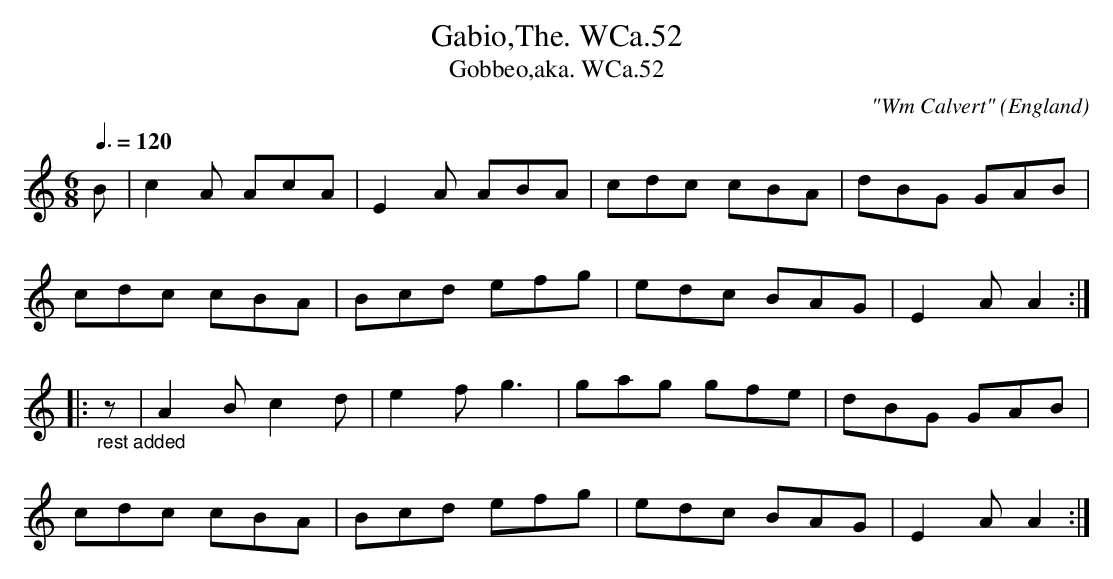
X:1
T:Gabio,The. WCa.52
T:Gobbeo,aka. WCa.52
C:"Wm Calvert"
L:1/8
M:6/8
O:England
Q:3/8=120
K:C
B|c2A AcA|E2A ABA|cdc cBA|dBG GAB|!
cdc cBA|Bcd efg|edc BAG|E2AA2:|!
|:"_rest added"z|A2Bc2d|e2fg3|gag gfe|dBG GAB|!
cdc cBA|Bcd efg|edc BAG|E2AA2:|
